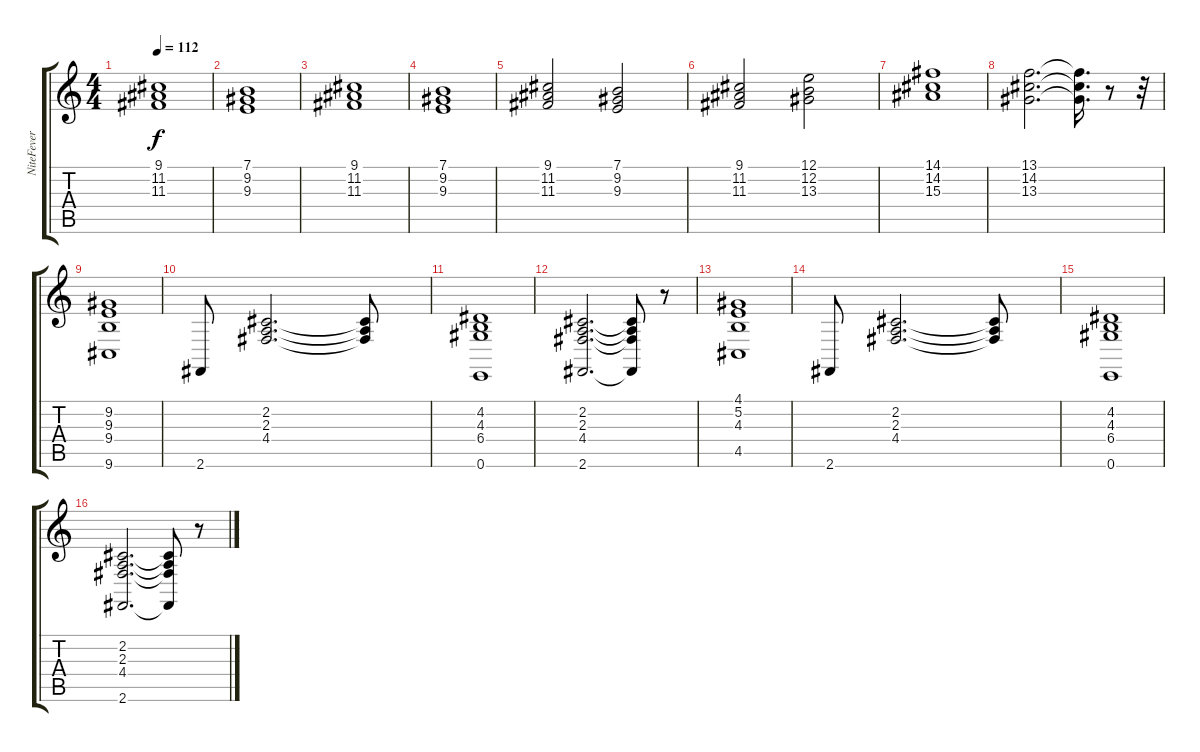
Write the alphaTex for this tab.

\track ("NiteFever         3 " "NiteFever ") {solo instrument electricpiano2}
\staff {score tabs}
\tuning (E4 B3 G3 D3 A2 E2) {hide}
\ts (4 4)
\tempo 112
\clef g2
\ks c
(9.1 11.2 11.3).1{dy f} |
(7.1 9.2 9.3).1 |
(9.1 11.2 11.3).1 |
(7.1 9.2 9.3).1 |
(9.1 11.2 11.3).2 (7.1 9.2 9.3).2 |
(9.1 11.2 11.3).2 (12.1 12.2 13.3).2 |
(14.1 14.2 15.3).1 |
(13.1 14.2 13.3).2{d} (13.1{t} 14.2{t} 13.3{t}).16{d} r.8 r.32 |
(9.2 9.3 9.4 9.6).1 |
2.6.8 (2.2 2.3 4.4).2{d} (2.2{t} 2.3{t} 4.4{t}).8 |
(4.2 4.3 6.4 0.6).1 |
(2.2 2.3 4.4 2.6).2{d} (2.2{t} 2.3{t} 4.4{t} 2.6{t}).8 r.8 |
(4.1 5.2 4.3 4.5).1 |
2.6.8 (2.2 2.3 4.4).2{d} (2.2{t} 2.3{t} 4.4{t}).8 |
(4.2 4.3 6.4 0.6).1 |
(2.2 2.3 4.4 2.6).2{d} (2.2{t} 2.3{t} 4.4{t} 2.6{t}).8 r.8
